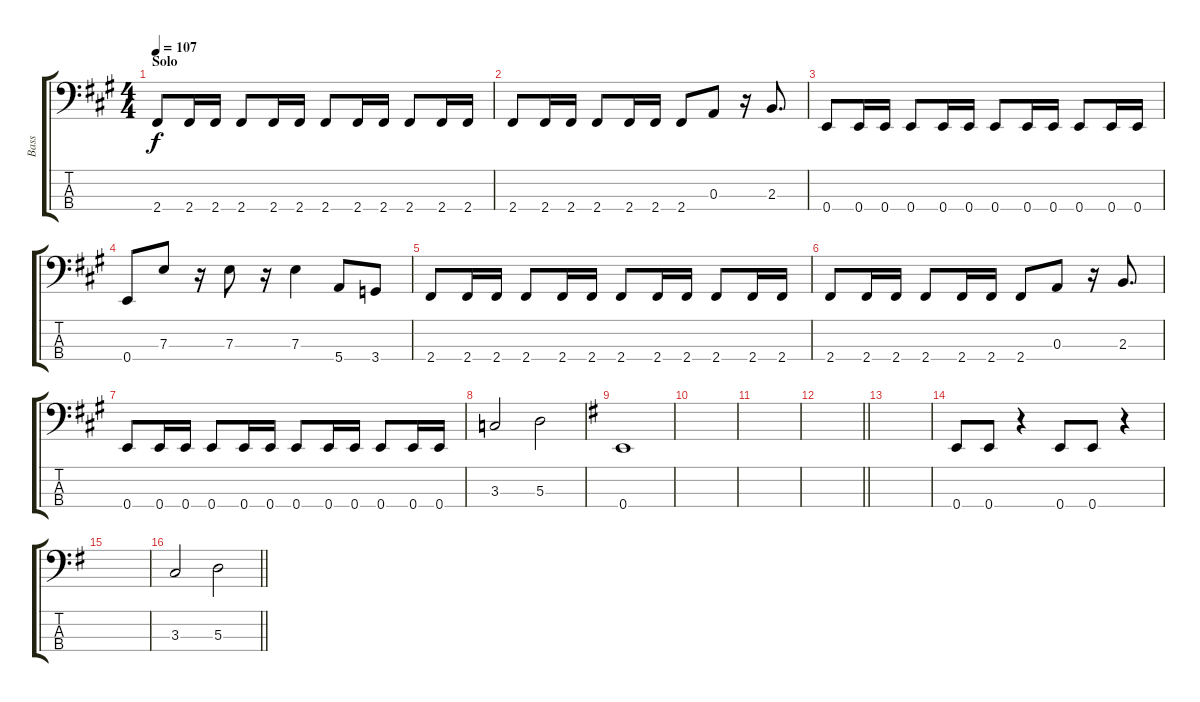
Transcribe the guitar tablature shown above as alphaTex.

\track ("Bass" "Bass") {instrument electricbasspick}
\staff {score tabs}
\tuning (G2 D2 A1 E1) {hide}
\ts (4 4)
\section ("" "Solo")
\tempo 107
\clef f4
\ks f#minor
2.4.8{dy f} 2.4.16 2.4.16 2.4.8 2.4.16 2.4.16 2.4.8 2.4.16 2.4.16 2.4.8 2.4.16 2.4.16 |
2.4.8 2.4.16 2.4.16 2.4.8 2.4.16 2.4.16 2.4.8 0.3.8 r.16 2.3.8{d} |
0.4.8 0.4.16 0.4.16 0.4.8 0.4.16 0.4.16 0.4.8 0.4.16 0.4.16 0.4.8 0.4.16 0.4.16 |
0.4.8 7.3.8 r.16 7.3.8 r.16 7.3.4 5.4.8 3.4.8 |
2.4.8 2.4.16 2.4.16 2.4.8 2.4.16 2.4.16 2.4.8 2.4.16 2.4.16 2.4.8 2.4.16 2.4.16 |
2.4.8 2.4.16 2.4.16 2.4.8 2.4.16 2.4.16 2.4.8 0.3.8 r.16 2.3.8{d} |
0.4.8 0.4.16 0.4.16 0.4.8 0.4.16 0.4.16 0.4.8 0.4.16 0.4.16 0.4.8 0.4.16 0.4.16 |
3.3.2 5.3.2 |
\ks eminor
0.4.1 |
|
|
\barLineRight lightlight
|
|
0.4.8 0.4.8 r.4 0.4.8 0.4.8 r.4 |
|
\barLineRight lightlight
3.3.2 5.3.2
